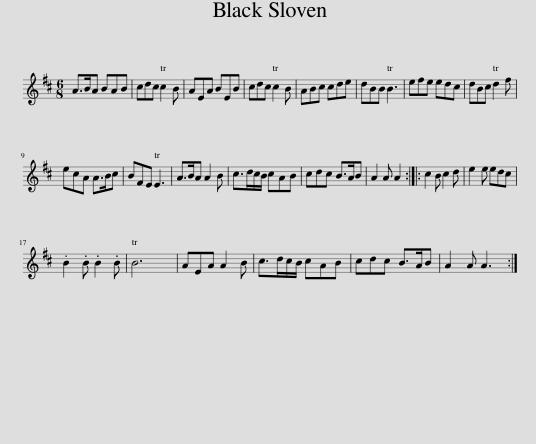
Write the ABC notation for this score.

X:1
L:1/8
M:6/8
I:linebreak $
K:D
V:1 treble
V:1
 A>BA BAB | cdc c2 B | AEA BEB | cdc c2 B | ABc cde | %5
 dBB B3 | efe edc | dBc d2 f |$ ecA A>Bc | BFE E3 | %10
 A>BA A2 B | c>dc/B/ cAB | cdc B>AB | A2 A A2 :: c2 B c2 d | %15
 e2 e edc |$ .B2 .B .B2 .B | B6 | AEA A2 B | c>dc/B/ cAB | %20
 cdc B>AB | A2 A A3 :| %22
